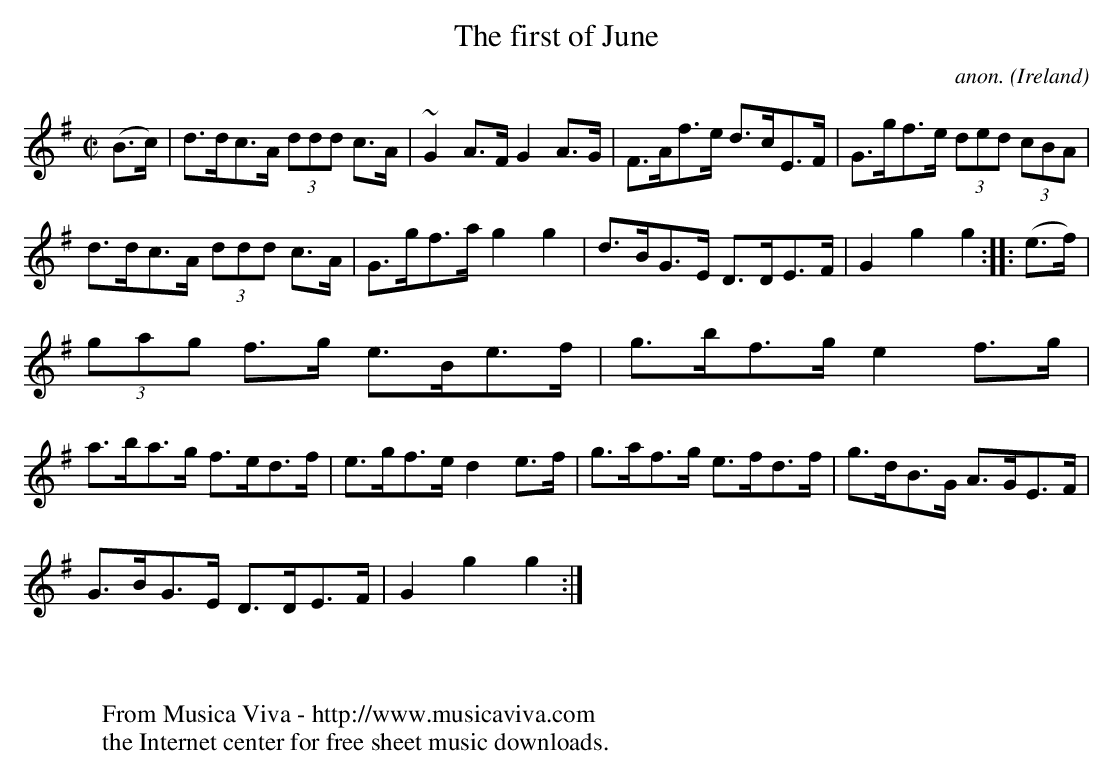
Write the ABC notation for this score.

X:1
T: The first of June
C: anon.
O: Ireland
4.abc
m: ~n2 = o/4n/m/4n
M: C|
L: 1/8
K: G
(B>c)|d>dc>A (3ddd c>A|~G2 A>F G2 A>G|F>Af>e d>cE>F|G>gf>e (3ded (3cBA|
d>dc>A (3ddd c>A|G>gf>a g2 g2|d>BG>E D>DE>F|G2 g2 g2::(e>f)|
(3gag f>g e>Be>f|g>bf>g e2 f>g|
a>ba>g f>ed>f|e>gf>e d2 e>f|g>af>g e>fd>f|g>dB>G A>GE>F|
G>BG>E D>DE>F|G2 g2 g2:|
W:
W:
W: From Musica Viva - http://www.musicaviva.com
W: the Internet center for free sheet music downloads.
